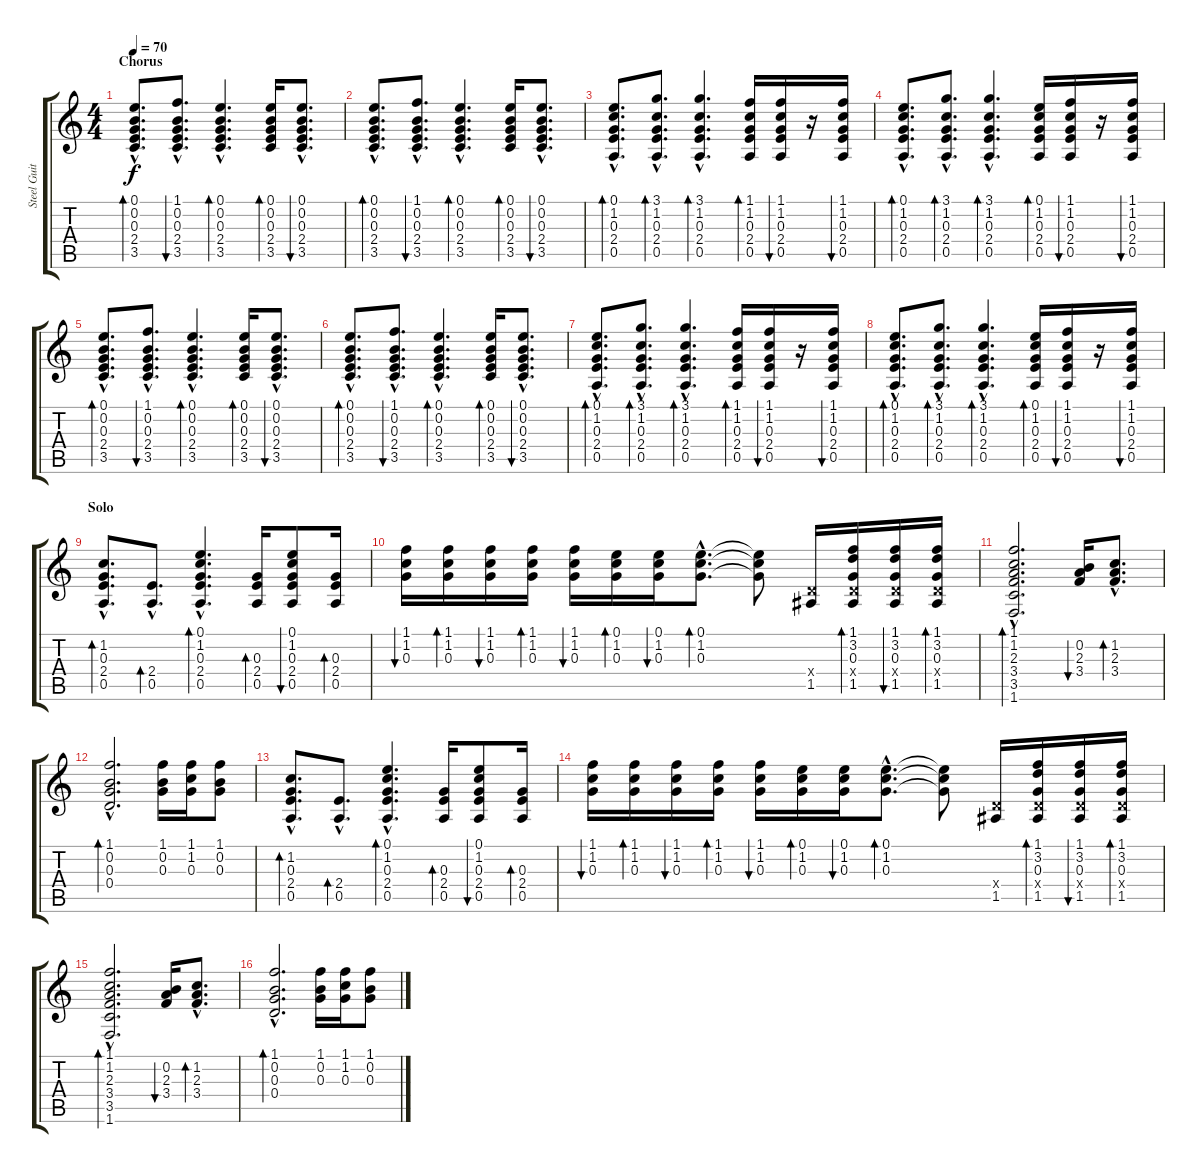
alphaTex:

\track ("Steel Guitar 1" "Steel Guit") {instrument acousticguitarsteel}
\staff {score tabs}
\tuning (E4 B3 G3 D3 A2 E2) {hide}
\ts (4 4)
\section ("" "Chorus")
\tempo 70
\clef g2
\ks c
(0.1{hac} 0.2{hac} 0.3{hac} 2.4{hac} 3.5{hac}).8{d bd 60 dy f} (1.1{hac} 0.2{hac} 0.3{hac} 2.4{hac} 3.5{hac}).8{d bu 60} (0.1{hac} 0.2{hac} 0.3{hac} 2.4{hac} 3.5{hac}).4{d bd 60} (0.1 0.2 0.3 2.4 3.5).16{bd 60} (0.1{hac} 0.2{hac} 0.3{hac} 2.4{hac} 3.5{hac}).8{d bu 60} |
(0.1{hac} 0.2{hac} 0.3{hac} 2.4{hac} 3.5{hac}).8{d bd 60} (1.1{hac} 0.2{hac} 0.3{hac} 2.4{hac} 3.5{hac}).8{d bu 60} (0.1{hac} 0.2{hac} 0.3{hac} 2.4{hac} 3.5{hac}).4{d bd 60} (0.1 0.2 0.3 2.4 3.5).16{bd 60} (0.1{hac} 0.2{hac} 0.3{hac} 2.4{hac} 3.5{hac}).8{d bu 60} |
(0.1{hac} 1.2{hac} 0.3{hac} 2.4{hac} 0.5{hac}).8{d bd 60} (3.1{hac} 1.2{hac} 0.3{hac} 2.4{hac} 0.5{hac}).8{d bd 60} (3.1{hac} 1.2{hac} 0.3{hac} 2.4{hac} 0.5{hac}).4{d bd 60} (1.1 1.2 0.3 2.4 0.5).16{bd 60} (1.1 1.2 0.3 2.4 0.5).16{bu 60} r.16 (1.1 1.2 0.3 2.4 0.5).16{bu 60} |
(0.1{hac} 1.2{hac} 0.3{hac} 2.4{hac} 0.5{hac}).8{d bd 60} (3.1{hac} 1.2{hac} 0.3{hac} 2.4{hac} 0.5{hac}).8{d bd 60} (3.1{hac} 1.2{hac} 0.3{hac} 2.4{hac} 0.5{hac}).4{d bd 60} (0.1 1.2 0.3 2.4 0.5).16{bd 60} (1.1 1.2 0.3 2.4 0.5).16{bu 60} r.16 (1.1 1.2 0.3 2.4 0.5).16{bu 60} |
(0.1{hac} 0.2{hac} 0.3{hac} 2.4{hac} 3.5{hac}).8{d bd 60} (1.1{hac} 0.2{hac} 0.3{hac} 2.4{hac} 3.5{hac}).8{d bu 60} (0.1{hac} 0.2{hac} 0.3{hac} 2.4{hac} 3.5{hac}).4{d bd 60} (0.1 0.2 0.3 2.4 3.5).16{bd 60} (0.1{hac} 0.2{hac} 0.3{hac} 2.4{hac} 3.5{hac}).8{d bu 60} |
(0.1{hac} 0.2{hac} 0.3{hac} 2.4{hac} 3.5{hac}).8{d bd 60} (1.1{hac} 0.2{hac} 0.3{hac} 2.4{hac} 3.5{hac}).8{d bu 60} (0.1{hac} 0.2{hac} 0.3{hac} 2.4{hac} 3.5{hac}).4{d bd 60} (0.1 0.2 0.3 2.4 3.5).16{bd 60} (0.1{hac} 0.2{hac} 0.3{hac} 2.4{hac} 3.5{hac}).8{d bu 60} |
(0.1{hac} 1.2{hac} 0.3{hac} 2.4{hac} 0.5{hac}).8{d bd 60} (3.1{hac} 1.2{hac} 0.3{hac} 2.4{hac} 0.5{hac}).8{d bd 60} (3.1{hac} 1.2{hac} 0.3{hac} 2.4{hac} 0.5{hac}).4{d bd 60} (1.1 1.2 0.3 2.4 0.5).16{bd 60} (1.1 1.2 0.3 2.4 0.5).16{bu 60} r.16 (1.1 1.2 0.3 2.4 0.5).16{bu 60} |
(0.1{hac} 1.2{hac} 0.3{hac} 2.4{hac} 0.5{hac}).8{d bd 60} (3.1{hac} 1.2{hac} 0.3{hac} 2.4{hac} 0.5{hac}).8{d bd 60} (3.1{hac} 1.2{hac} 0.3{hac} 2.4{hac} 0.5{hac}).4{d bd 60} (0.1 1.2 0.3 2.4 0.5).16{bd 60} (1.1 1.2 0.3 2.4 0.5).16{bu 60} r.16 (1.1 1.2 0.3 2.4 0.5).16{bu 60} |
\section ("" "Solo")
(1.2{hac} 0.3{hac} 2.4{hac} 0.5{hac}).8{d bd 60} (2.4{hac} 0.5{hac}).8{d bd 60} (0.1{hac} 1.2{hac} 0.3{hac} 2.4{hac} 0.5{hac}).4{d bd 60} (0.3 2.4 0.5).16{bd 60} (0.1 1.2 0.3 2.4 0.5).8{bu 60} (0.3 2.4 0.5).16{bd 60} |
(1.1 1.2 0.3).16{bu 60} (1.1 1.2 0.3).16{bd 60} (1.1 1.2 0.3).16{bu 60} (1.1 1.2 0.3).16{bd 60} (1.1 1.2 0.3).16{bu 60} (0.1 1.2 0.3).16{bd 60} (0.1 1.2 0.3).16{bu 60} (0.1{hac} 1.2{hac} 0.3{hac}).8{d bd 60} (0.1{t} 1.2{t} 0.3{t}).8 (0.4{x} 1.5).16 (1.1 3.2 0.3 0.4{x} 1.5).16{bd 60} (1.1 3.2 0.3 0.4{x} 1.5).16{bu 60} (1.1 3.2 0.3 0.4{x} 1.5).16{bd 60} |
(1.1{hac} 1.2{hac} 2.3{hac} 3.4{hac} 3.5{hac} 1.6{hac}).2{d bd 60} (0.2 2.3 3.4).16{bu 60} (1.2{hac} 2.3{hac} 3.4{hac}).8{d bd 60} |
(1.1{hac} 0.2{hac} 0.3{hac} 0.4{hac}).2{d bd 60} (1.1 0.2 0.3).16 (1.1 1.2 0.3).16 (1.1 0.2 0.3).8 |
(1.2{hac} 0.3{hac} 2.4{hac} 0.5{hac}).8{d bd 60} (2.4{hac} 0.5{hac}).8{d bd 60} (0.1{hac} 1.2{hac} 0.3{hac} 2.4{hac} 0.5{hac}).4{d bd 60} (0.3 2.4 0.5).16{bd 60} (0.1 1.2 0.3 2.4 0.5).8{bu 60} (0.3 2.4 0.5).16{bd 60} |
(1.1 1.2 0.3).16{bu 60} (1.1 1.2 0.3).16{bd 60} (1.1 1.2 0.3).16{bu 60} (1.1 1.2 0.3).16{bd 60} (1.1 1.2 0.3).16{bu 60} (0.1 1.2 0.3).16{bd 60} (0.1 1.2 0.3).16{bu 60} (0.1{hac} 1.2{hac} 0.3{hac}).8{d bd 60} (0.1{t} 1.2{t} 0.3{t}).8 (0.4{x} 1.5).16 (1.1 3.2 0.3 0.4{x} 1.5).16{bd 60} (1.1 3.2 0.3 0.4{x} 1.5).16{bu 60} (1.1 3.2 0.3 0.4{x} 1.5).16{bd 60} |
(1.1{hac} 1.2{hac} 2.3{hac} 3.4{hac} 3.5{hac} 1.6{hac}).2{d bd 60} (0.2 2.3 3.4).16{bu 60} (1.2{hac} 2.3{hac} 3.4{hac}).8{d bd 60} |
(1.1{hac} 0.2{hac} 0.3{hac} 0.4{hac}).2{d bd 60} (1.1 0.2 0.3).16 (1.1 1.2 0.3).16 (1.1 0.2 0.3).8
